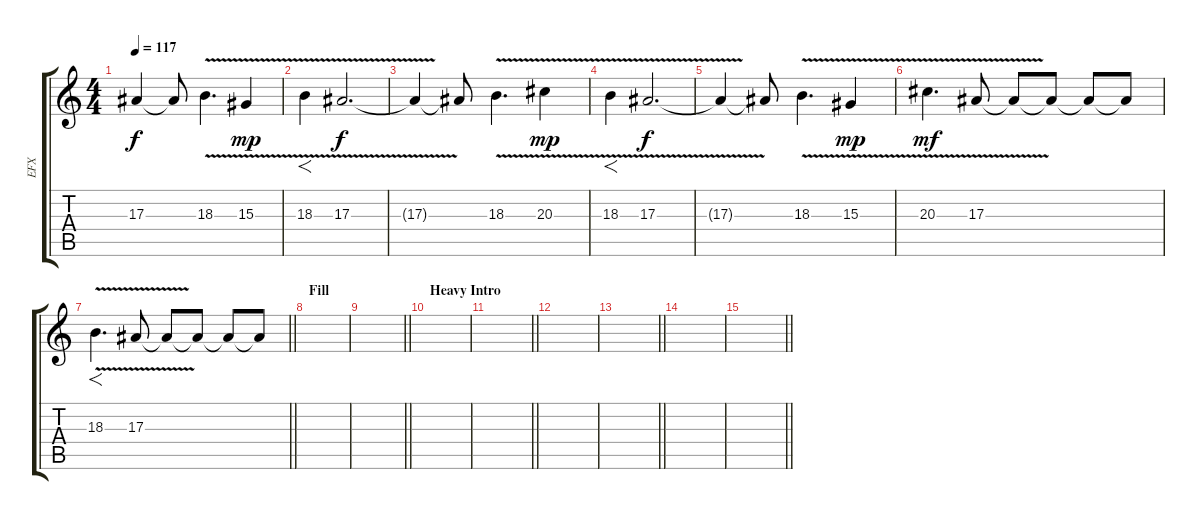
\track ("EFX" "EFX") {instrument lead3calliope}
\staff {score tabs}
\tuning (D4 A3 F3 C3 G2 C2) {hide}
\ts (4 4)
\tempo 117
\clef g2
\ks c
17.3{t}.4{dy f} 17.3{t}.8 18.3{v}.4{d} 15.3{v}.4{dy mp} |
18.3{v}.4{f} 17.3{v}.2{d dy f} |
17.3{t}.4 17.3{t}.8 18.3{v}.4{d} 20.3{v}.4{dy mp} |
18.3{v}.4{f} 17.3{v}.2{d dy f} |
17.3{t}.4 17.3{t}.8 18.3{v}.4{d} 15.3{v}.4{dy mp} |
20.3{v}.4{d dy mf} 17.3{v}.8 17.3{t}.8{balance 0} 17.3{t}.8{balance 8} 17.3{t}.8{balance 16} 17.3{t}.8{balance 10} |
\barLineRight lightlight
18.3{v}.4{f d} 17.3{v}.8 17.3{t}.8{balance 0} 17.3{t}.8{balance 8} 17.3{t}.8{balance 16} 17.3{t}.8{balance 10} |
\section ("" "Fill")
|
\barLineRight lightlight
|
\section ("" "Heavy Intro")
|
\barLineRight lightlight
|
|
\barLineRight lightlight
|
|
\barLineRight lightlight
